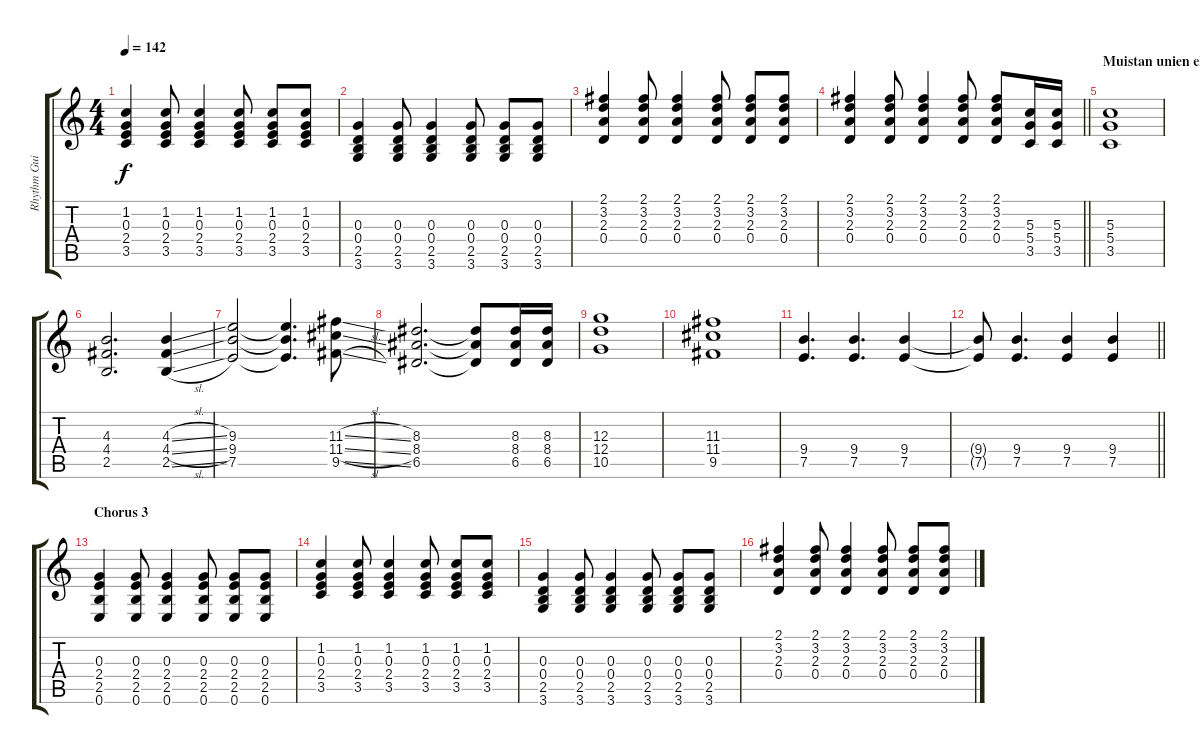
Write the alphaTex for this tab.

\track ("Rhythm Guitar" "Rhythm Gui") {instrument acousticguitarsteel}
\staff {score tabs}
\tuning (E4 B3 G3 D3 A2 E2) {hide}
\ts (4 4)
\tempo 142
\clef g2
\ks c
(1.2 0.3 2.4 3.5).4{dy f} (1.2 0.3 2.4 3.5).8 (1.2 0.3 2.4 3.5).4 (1.2 0.3 2.4 3.5).8 (1.2 0.3 2.4 3.5).8 (1.2 0.3 2.4 3.5).8 |
(0.3 0.4 2.5 3.6).4 (0.3 0.4 2.5 3.6).8 (0.3 0.4 2.5 3.6).4 (0.3 0.4 2.5 3.6).8 (0.3 0.4 2.5 3.6).8 (0.3 0.4 2.5 3.6).8 |
(2.1 3.2 2.3 0.4).4 (2.1 3.2 2.3 0.4).8 (2.1 3.2 2.3 0.4).4 (2.1 3.2 2.3 0.4).8 (2.1 3.2 2.3 0.4).8 (2.1 3.2 2.3 0.4).8 |
\barLineRight lightlight
(2.1 3.2 2.3 0.4).4 (2.1 3.2 2.3 0.4).8 (2.1 3.2 2.3 0.4).4 (2.1 3.2 2.3 0.4).8 (2.1 3.2 2.3 0.4).8 (5.3 5.4 3.5).16 (5.3 5.4 3.5).16 |
\section ("" "Muistan unien eläimet")
(5.3 5.4 3.5).1 |
(4.3 4.4 2.5).2{d} (4.3{sl} 4.4{sl} 2.5{sl}).4 |
(9.3 9.4 7.5).2 (9.3{t} 9.4{t} 7.5{t}).4{d} (11.3{sl} 11.4{sl} 9.5{sl}).8 |
(8.3 8.4 6.5).2{d} (8.3{t} 8.4{t} 6.5{t}).8 (8.3 8.4 6.5).16 (8.3 8.4 6.5).16 |
(12.3 12.4 10.5).1 |
(11.3 11.4 9.5).1 |
(9.4 7.5).4{d} (9.4 7.5).4{d} (9.4 7.5).4 |
\barLineRight lightlight
(9.4{t} 7.5{t}).8 (9.4 7.5).4{d} (9.4 7.5).4 (9.4 7.5).4 |
\section ("" "Chorus 3")
(0.3 2.4 2.5 0.6).4 (0.3 2.4 2.5 0.6).8 (0.3 2.4 2.5 0.6).4 (0.3 2.4 2.5 0.6).8 (0.3 2.4 2.5 0.6).8 (0.3 2.4 2.5 0.6).8 |
(1.2 0.3 2.4 3.5).4 (1.2 0.3 2.4 3.5).8 (1.2 0.3 2.4 3.5).4 (1.2 0.3 2.4 3.5).8 (1.2 0.3 2.4 3.5).8 (1.2 0.3 2.4 3.5).8 |
(0.3 0.4 2.5 3.6).4 (0.3 0.4 2.5 3.6).8 (0.3 0.4 2.5 3.6).4 (0.3 0.4 2.5 3.6).8 (0.3 0.4 2.5 3.6).8 (0.3 0.4 2.5 3.6).8 |
(2.1 3.2 2.3 0.4).4 (2.1 3.2 2.3 0.4).8 (2.1 3.2 2.3 0.4).4 (2.1 3.2 2.3 0.4).8 (2.1 3.2 2.3 0.4).8 (2.1 3.2 2.3 0.4).8
